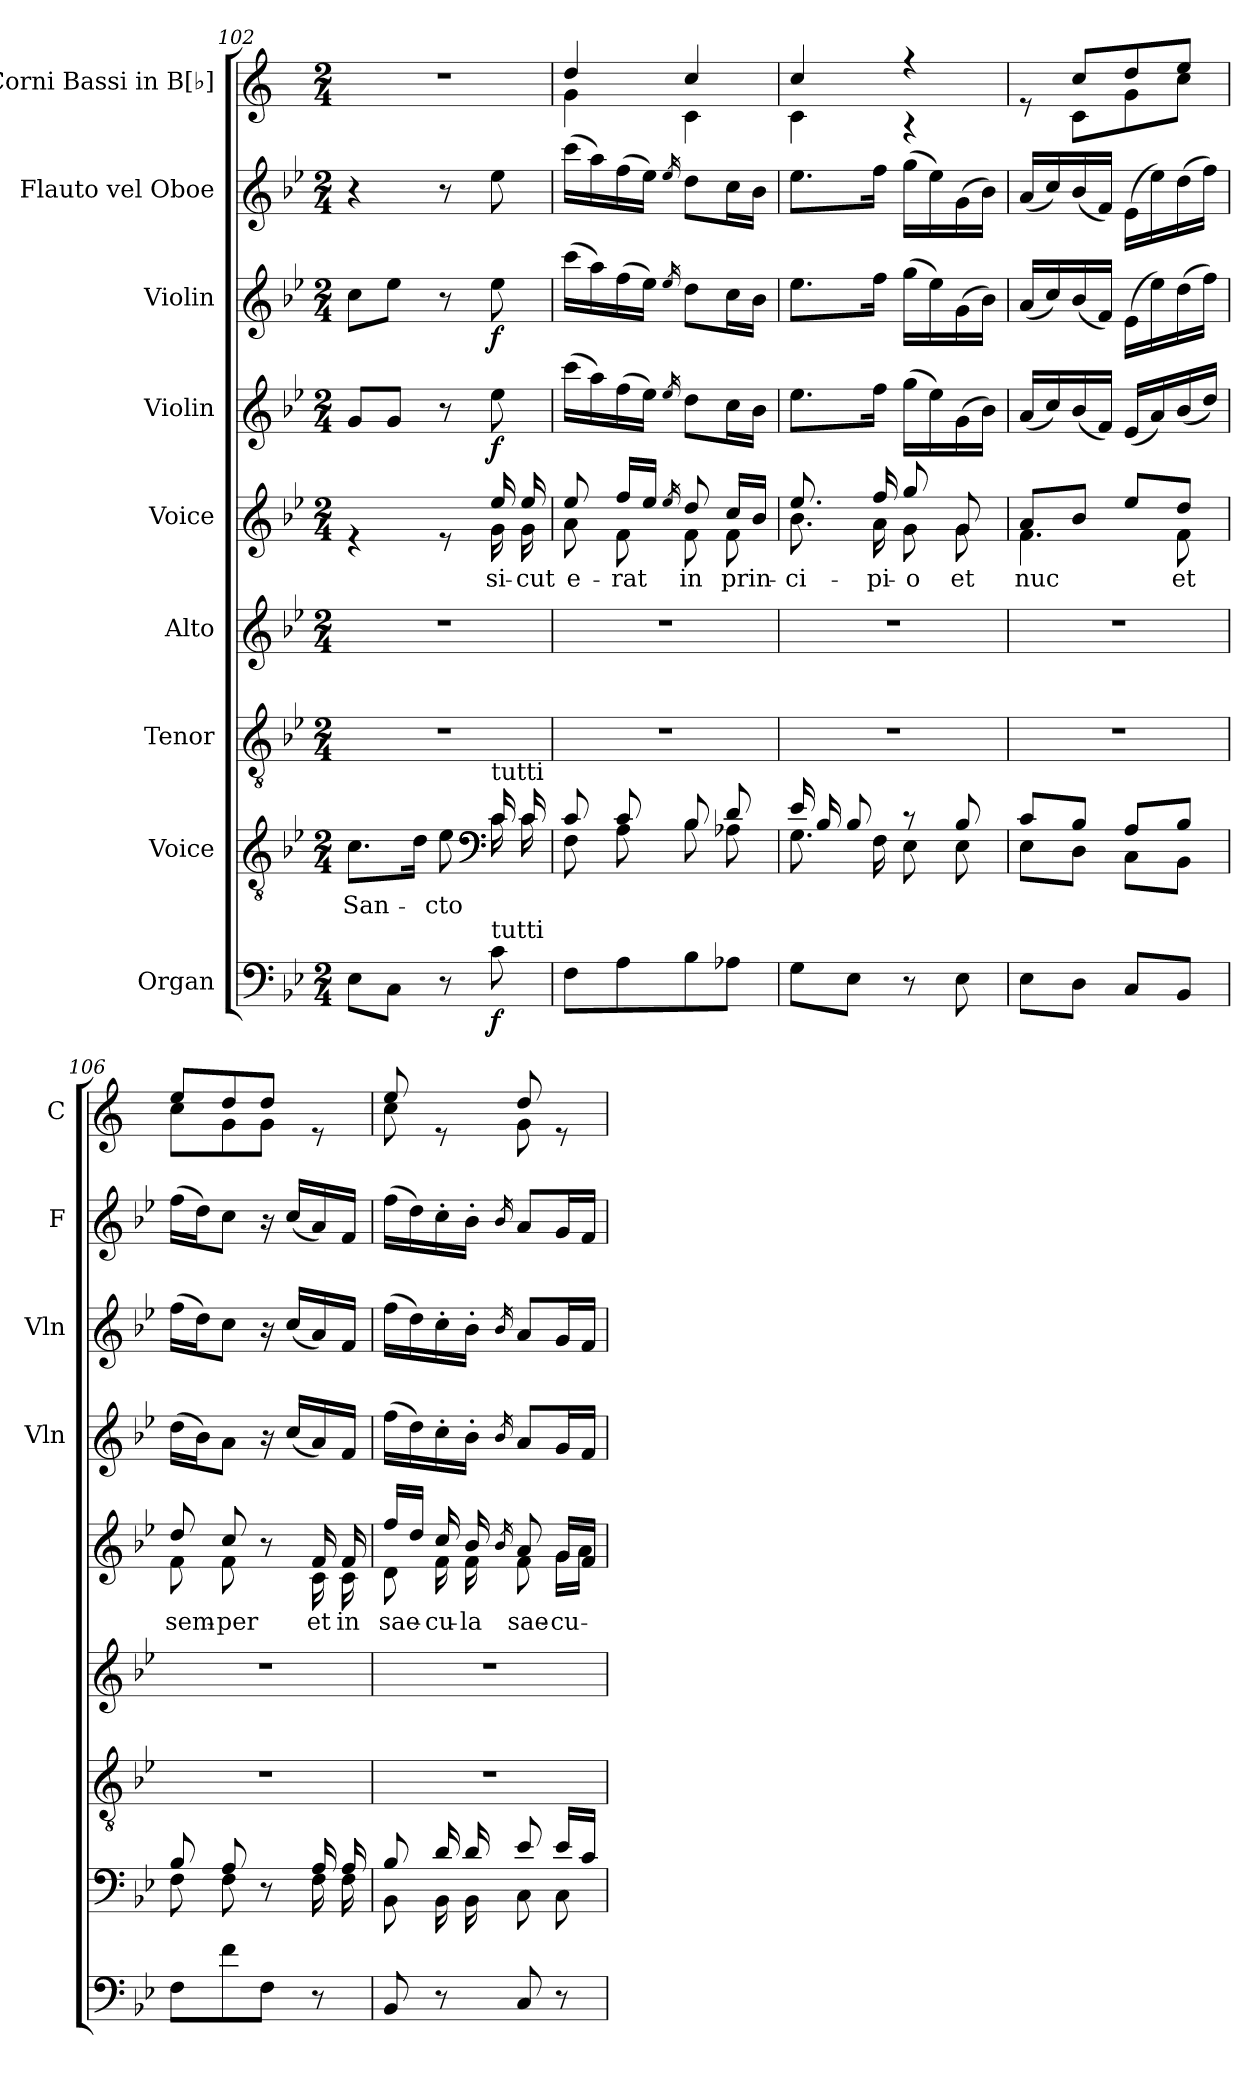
**kern	**dynam	**kern	**text	**kern	**kern	**kern	**text	**kern	**dynam	**kern	**dynam	**kern	**kern
*part9	*part9	*part8	*part8	*part7	*part6	*part5	*part5	*part4	*part4	*part3	*part3	*part2	*part1
*staff9	*staff9	*staff8	*staff8	*staff7	*staff6	*staff5	*staff5	*staff4	*staff4	*staff3	*staff3	*staff2	*staff1
*I"Organ	*	*I"Voice	*	*I"Tenor	*I"Alto	*I"Voice	*	*I"Violin	*	*I"Violin	*	*I"Flauto vel Oboe	*I"Corni Bassi in B[♭]
*	*	*	*	*	*	*	*	*I'Vln	*	*I'Vln	*	*I'F	*I'C
*clefF4	*	*clefGv2	*	*clefGv2	*clefG2	*clefG2	*	*clefG2	*	*clefG2	*	*clefG2	*clefG2
*	*	*	*	*	*	*	*	*	*	*	*	*	*ITrd1c2
*k[b-e-]	*	*k[b-e-]	*	*k[b-e-]	*k[b-e-]	*k[b-e-]	*	*k[b-e-]	*	*k[b-e-]	*	*k[b-e-]	*k[b-e-]
*M2/4	*	*M2/4	*	*M2/4	*M2/4	*M2/4	*	*M2/4	*	*M2/4	*	*M2/4	*M2/4
=102	=102	=102	=102	=102	=102	=102	=102	=102	=102	=102	=102	=102	=102
!	!	!	!LO:LY:b	!	!	!	!	!	!	!	!	!	!
*	*	*^	*	*	*	*^	*	*	*	*	*	*	*
8E-\L	.	8.c\L	4.ryy	San-	2r	2r	4re	4.ryy	.	8g/L	.	8cc\L	.	4r	2r
8C\J	.	.	.	.	.	.	.	.	.	8g/J	.	8ee-\J	.	.	.
.	.	16d\Jk	.	.	.	.	.	.	.	.	.	.	.	.	.
!	!	!	!	!LO:LY:b	!	!	!	!	!	!	!	!	!	!	!
8r	.	8e-\	.	-cto	.	.	8re	.	.	8r	.	8r	.	8r	.
*	*	*clefF4	*	*	*	*	*	*	*	*	*	*	*	*	*
!	!	!LO:TX:a:t=tutti	!	!	!	!	!	!	!	!	!	!	!	!	!
!LO:TX:a:t=tutti	!	!	!	!	!	!	!	!	!	!	!	!	!	!	!
!	!LO:DY:b	!	!	!	!	!	!	!	!LO:LY:b	!	!LO:DY:b	!	!LO:DY:b	!	!
8c\	f	16c/	16c\	.	.	.	16ee-/	16g\	si-	8ee-\	f	8ee-\	f	8ee-\	.
!	!	!	!	!	!	!	!	!	!LO:LY:b	!	!	!	!	!	!
.	.	16c/	16c\	.	.	.	16ee-/	16g\	-cut	.	.	.	.	.	.
=103	=103	=103	=103	=103	=103	=103	=103	=103	=103	=103	=103	=103	=103	=103	=103
!	!	!	!	!	!	!	!	!	!LO:LY:b	!	!	!	!	!	!
*	*	*	*	*	*	*	*	*	*	*	*	*	*	*	*^
8F\L	.	8c/	8F\	.	2r	2r	8ee-/	8a\	e-	(16ccc\LL	.	(16ccc\LL	.	(16ccc\LL	4cc/	4f\
.	.	.	.	.	.	.	.	.	.	16aa\)	.	16aa\)	.	16aa\)	.	.
!	!	!	!	!	!	!	!	!	!LO:LY:b	!	!	!	!	!	!	!
8A\	.	8c/	8A\	.	.	.	16ff/LL	8f\	-rat	(16ff\	.	(16ff\	.	(16ff\	.	.
.	.	.	.	.	.	.	16ee-/JJ	.	.	16ee-\JJ)	.	16ee-\JJ)	.	16ee-\JJ)	.	.
.	.	.	.	.	.	.	16qee-/	.	.	16qee-/	.	16qee-/	.	16qee-/	.	.
!	!	!	!	!	!	!	!	!	!LO:LY:b	!	!	!	!	!	!	!
8B-\	.	8B-/	8B-\	.	.	.	8dd/	8f\	in	8dd\L	.	8dd\L	.	8dd\L	4b-/	4B-\
!	!	!	!	!	!	!	!	!	!LO:LY:b	!	!	!	!	!	!	!
8A-X\J	.	8d/	8A-X\	.	.	.	16cc/LL	8f\	prin-	16cc\L	.	16cc\L	.	16cc\L	.	.
.	.	.	.	.	.	.	16b-/JJ	.	.	16b-\JJ	.	16b-\JJ	.	16b-\JJ	.	.
=104	=104	=104	=104	=104	=104	=104	=104	=104	=104	=104	=104	=104	=104	=104	=104	=104
!	!	!	!	!	!	!	!	!	!LO:LY:b	!	!	!	!	!	!	!
8G\L	.	16e-/	8.G\	.	2r	2r	8.ee-/	8.b-\	-ci-	8.ee-\L	.	8.ee-\L	.	8.ee-\L	4b-/	4B-\
.	.	16B-/	.	.	.	.	.	.	.	.	.	.	.	.	.	.
8E-\J	.	8B-/	.	.	.	.	.	.	.	.	.	.	.	.	.	.
!	!	!	!	!	!	!	!	!	!LO:LY:b	!	!	!	!	!	!	!
.	.	.	16F\	.	.	.	16ff/	16a\	-pi-	16ff\Jk	.	16ff\Jk	.	16ff\Jk	.	.
!	!	!	!	!	!	!	!	!	!LO:LY:b	!	!	!	!	!	!	!
8r	.	8r	8E-\	.	.	.	8gg/	8g\	-o	(16gg\LL	.	(16gg\LL	.	(16gg\LL	4r	4r
.	.	.	.	.	.	.	.	.	.	16ee-\)	.	16ee-\)	.	16ee-\)	.	.
!	!	!	!	!	!	!	!	!	!LO:LY:b	!	!	!	!	!	!	!
8E-\	.	8B-/	8E-\	.	.	.	8g/	8g\	et	(16g\	.	(16g\	.	(16g\	.	.
.	.	.	.	.	.	.	.	.	.	16b-\JJ)	.	16b-\JJ)	.	16b-\JJ)	.	.
!!LO:PB:g=z	!!
=105	=105	=105	=105	=105	=105	=105	=105	=105	=105	=105	=105	=105	=105	=105	=105	=105
!	!	!	!	!	!	!	!	!	!LO:LY:b	!	!	!	!	!	!	!
8E-\L	.	8c/L	8E-\L	.	2r	2r	8a/L	4.f\	nuc	(16a/LL	.	(16a/LL	.	(16a/LL	8re	8ryy
.	.	.	.	.	.	.	.	.	.	16cc/)	.	16cc/)	.	16cc/)	.	.
8D\J	.	8B-/J	8D\J	.	.	.	8b-/J	.	.	(16b-/	.	(16b-/	.	(16b-/	8b-/L	8B-\L
.	.	.	.	.	.	.	.	.	.	16f/JJ)	.	16f/JJ)	.	16f/JJ)	.	.
8C/L	.	8A/L	8C\L	.	.	.	8ee-/L	.	.	(16e-/LL	.	(16e-\LL	.	(16e-\LL	8cc/	8f\
.	.	.	.	.	.	.	.	.	.	16a/)	.	16ee-\)	.	16ee-\)	.	.
!	!	!	!	!	!	!	!	!	!LO:LY:b	!	!	!	!	!	!	!
8BB-/J	.	8B-/J	8BB-\J	.	.	.	8dd/J	8f\	et	(16b-/	.	(16dd\	.	(16dd\	8dd/J	8b-\J
.	.	.	.	.	.	.	.	.	.	16dd/JJ)	.	16ff\JJ)	.	16ff\JJ)	.	.
=106	=106	=106	=106	=106	=106	=106	=106	=106	=106	=106	=106	=106	=106	=106	=106	=106
!	!	!	!	!	!	!	!	!	!LO:LY:b	!	!	!	!	!	!	!
8F\L	.	8B-/	8F\	.	2r	2r	8dd/	8f\	sem-	(16dd\LL	.	(16ff\LL	.	(16ff\LL	8dd/L	8b-\L
.	.	.	.	.	.	.	.	.	.	16b-\J)	.	16dd\J)	.	16dd\J)	.	.
!	!	!	!	!	!	!	!	!	!LO:LY:b	!	!	!	!	!	!	!
8f\	.	8A/	8F\	.	.	.	8cc/	8f\	-per	8a\J	.	8cc\J	.	8cc\J	8cc/	8f\
8F\J	.	8r	8ryy	.	.	.	8r	8ryy	.	16r	.	16r	.	16r	8cc/J	8f\J
.	.	.	.	.	.	.	.	.	.	(16cc/LL	.	(16cc/LL	.	(16cc/LL	.	.
!	!	!	!	!	!	!	!	!	!LO:LY:b	!	!	!	!	!	!	!
8r	.	16A/	16F\	.	.	.	16f/	16c\	et	16a/)	.	16a/)	.	16a/)	8re	8ryy
!	!	!	!	!	!	!	!	!	!LO:LY:b	!	!	!	!	!	!	!
.	.	16A/	16F\	.	.	.	16f/	16c\	in	16f/JJ	.	16f/JJ	.	16f/JJ	.	.
=107	=107	=107	=107	=107	=107	=107	=107	=107	=107	=107	=107	=107	=107	=107	=107	=107
!	!	!	!	!	!	!	!	!	!LO:LY:b	!	!	!	!	!	!	!
8BB-/	.	8B-/	8BB-\	.	2r	2r	16ff/LL	8d\	sae-	(16ff\LL	.	(16ff\LL	.	(16ff\LL	8dd/	8b-\
.	.	.	.	.	.	.	16dd/JJ	.	.	16dd\)	.	16dd\)	.	16dd\)	.	.
!	!	!	!	!	!	!	!	!	!LO:LY:b	!	!	!	!	!	!	!
8r	.	16d/	16BB-\	.	.	.	16cc/	16f\	-cu-	16cc'\	.	16cc'\	.	16cc'\	8re	8ryy
!	!	!	!	!	!	!	!	!	!LO:LY:b	!	!	!	!	!	!	!
.	.	16d/	16BB-\	.	.	.	16b-/	16f\	-la	16b-'\JJ	.	16b-'\JJ	.	16b-'\JJ	.	.
.	.	.	.	.	.	.	16qb-/	.	.	16qb-/	.	16qb-/	.	16qb-/	.	.
!	!	!	!	!	!	!	!	!	!LO:LY:b	!	!	!	!	!	!	!
8C/	.	8e-/	8C\	.	.	.	8a/	8f\	sae-	8a/L	.	8a/L	.	8a/L	8cc/	8f\
!	!	!	!	!	!	!	!	!	!LO:LY:b	!	!	!	!	!	!	!
8r	.	16e-/LL	8C\	.	.	.	16g/LL	16g\LL	-cu-	16g/L	.	16g/L	.	16g/L	8re	8ryy
.	.	16c/JJ	.	.	.	.	16f/JJ	16a\JJ	.	16f/JJ	.	16f/JJ	.	16f/JJ	.	.
*	*	*v	*v	*	*	*	*v	*v	*	*	*	*	*	*	*v	*v
=	=	=	=	=	=	=	=	=	=	=	=	=	=
*-	*-	*-	*-	*-	*-	*-	*-	*-	*-	*-	*-	*-	*-
